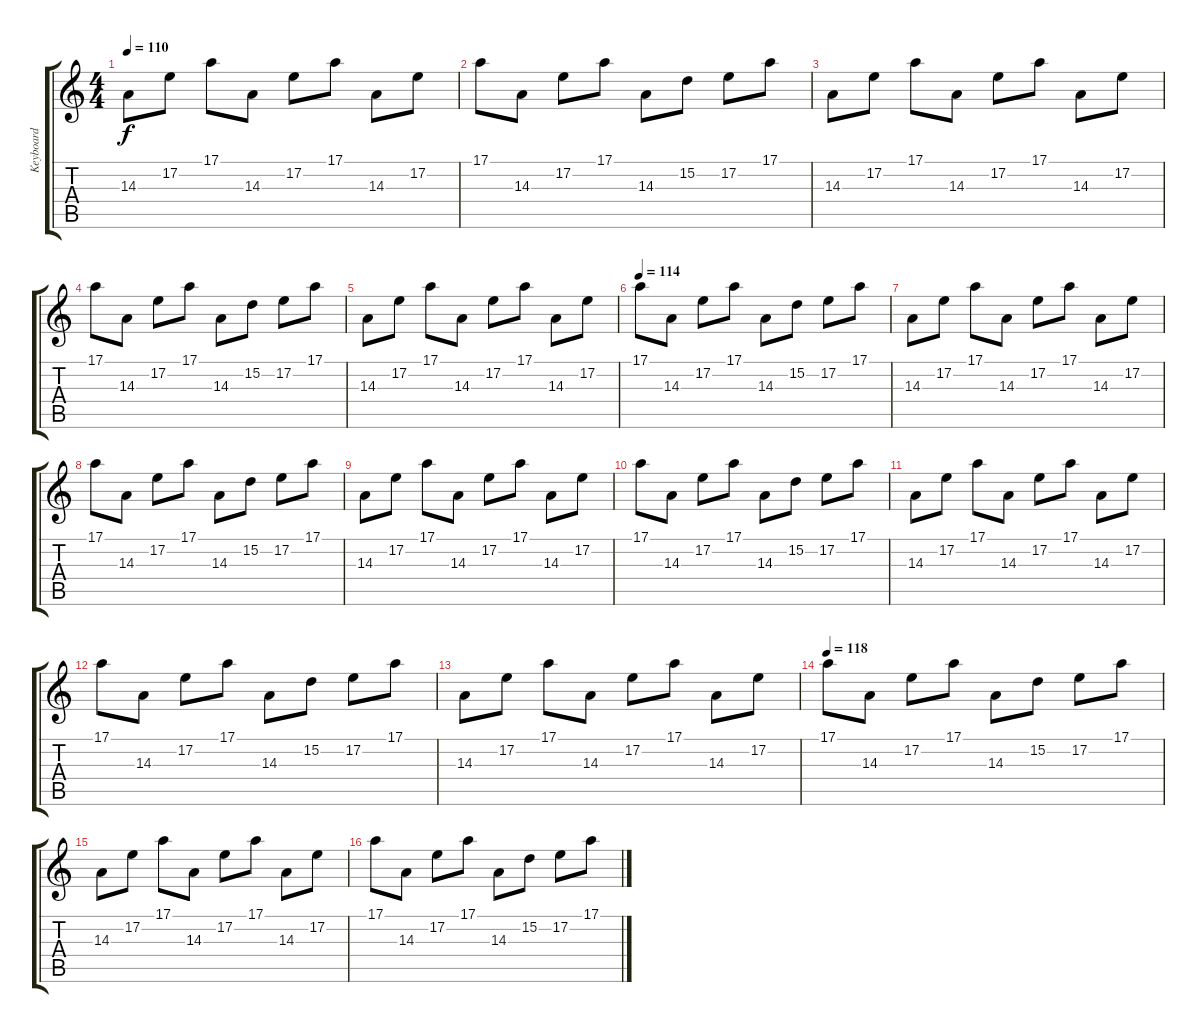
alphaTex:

\track ("Keyboard" "Keyboard") {instrument orchestralharp}
\staff {score tabs}
\tuning (E4 B3 G3 D3 A2 E2) {hide}
\ts (4 4)
\tempo 110
\clef g2
\ks c
14.3.8{dy f} 17.2.8 17.1.8 14.3.8 17.2.8 17.1.8 14.3.8 17.2.8 |
17.1.8 14.3.8 17.2.8 17.1.8 14.3.8 15.2.8 17.2.8 17.1.8 |
14.3.8 17.2.8 17.1.8 14.3.8 17.2.8 17.1.8 14.3.8 17.2.8 |
17.1.8 14.3.8 17.2.8 17.1.8 14.3.8 15.2.8 17.2.8 17.1.8 |
14.3.8 17.2.8 17.1.8 14.3.8 17.2.8 17.1.8 14.3.8 17.2.8 |
\tempo 114
17.1.8 14.3.8 17.2.8 17.1.8 14.3.8 15.2.8 17.2.8 17.1.8 |
14.3.8 17.2.8 17.1.8 14.3.8 17.2.8 17.1.8 14.3.8 17.2.8 |
17.1.8 14.3.8 17.2.8 17.1.8 14.3.8 15.2.8 17.2.8 17.1.8 |
14.3.8 17.2.8 17.1.8 14.3.8 17.2.8 17.1.8 14.3.8 17.2.8 |
17.1.8 14.3.8 17.2.8 17.1.8 14.3.8 15.2.8 17.2.8 17.1.8 |
14.3.8 17.2.8 17.1.8 14.3.8 17.2.8 17.1.8 14.3.8 17.2.8 |
17.1.8 14.3.8 17.2.8 17.1.8 14.3.8 15.2.8 17.2.8 17.1.8 |
14.3.8 17.2.8 17.1.8 14.3.8 17.2.8 17.1.8 14.3.8 17.2.8 |
\tempo 118
17.1.8 14.3.8 17.2.8 17.1.8 14.3.8 15.2.8 17.2.8 17.1.8 |
14.3.8 17.2.8 17.1.8 14.3.8 17.2.8 17.1.8 14.3.8 17.2.8 |
17.1.8 14.3.8 17.2.8 17.1.8 14.3.8 15.2.8 17.2.8 17.1.8
